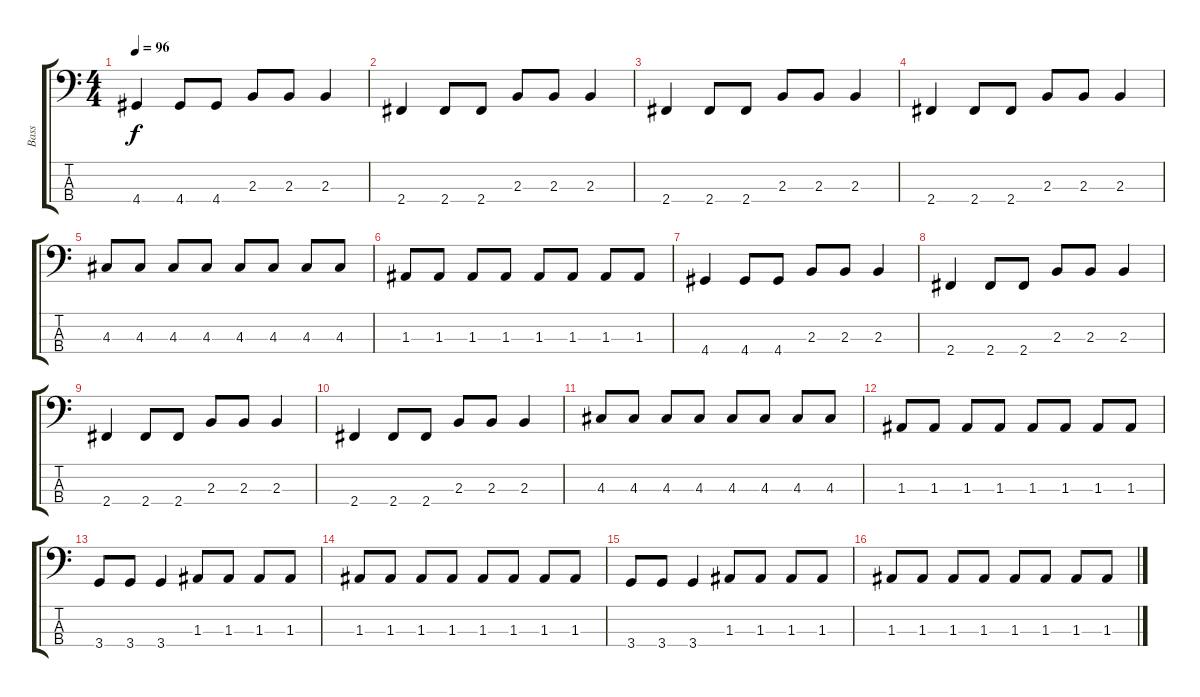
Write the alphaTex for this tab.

\track ("Bass" "Bass") {instrument electricbasspick}
\staff {score tabs}
\tuning (G2 D2 A1 E1) {hide}
\ts (4 4)
\tempo 96
\clef f4
\ks c
4.4.4{dy f} 4.4.8 4.4.8 2.3.8 2.3.8 2.3.4 |
2.4.4 2.4.8 2.4.8 2.3.8 2.3.8 2.3.4 |
2.4.4 2.4.8 2.4.8 2.3.8 2.3.8 2.3.4 |
2.4.4 2.4.8 2.4.8 2.3.8 2.3.8 2.3.4 |
4.3.8 4.3.8 4.3.8 4.3.8 4.3.8 4.3.8 4.3.8 4.3.8 |
1.3.8 1.3.8 1.3.8 1.3.8 1.3.8 1.3.8 1.3.8 1.3.8 |
4.4.4 4.4.8 4.4.8 2.3.8 2.3.8 2.3.4 |
2.4.4 2.4.8 2.4.8 2.3.8 2.3.8 2.3.4 |
2.4.4 2.4.8 2.4.8 2.3.8 2.3.8 2.3.4 |
2.4.4 2.4.8 2.4.8 2.3.8 2.3.8 2.3.4 |
4.3.8 4.3.8 4.3.8 4.3.8 4.3.8 4.3.8 4.3.8 4.3.8 |
1.3.8 1.3.8 1.3.8 1.3.8 1.3.8 1.3.8 1.3.8 1.3.8 |
3.4.8 3.4.8 3.4.4 1.3.8 1.3.8 1.3.8 1.3.8 |
1.3.8 1.3.8 1.3.8 1.3.8 1.3.8 1.3.8 1.3.8 1.3.8 |
3.4.8 3.4.8 3.4.4 1.3.8 1.3.8 1.3.8 1.3.8 |
1.3.8 1.3.8 1.3.8 1.3.8 1.3.8 1.3.8 1.3.8 1.3.8
